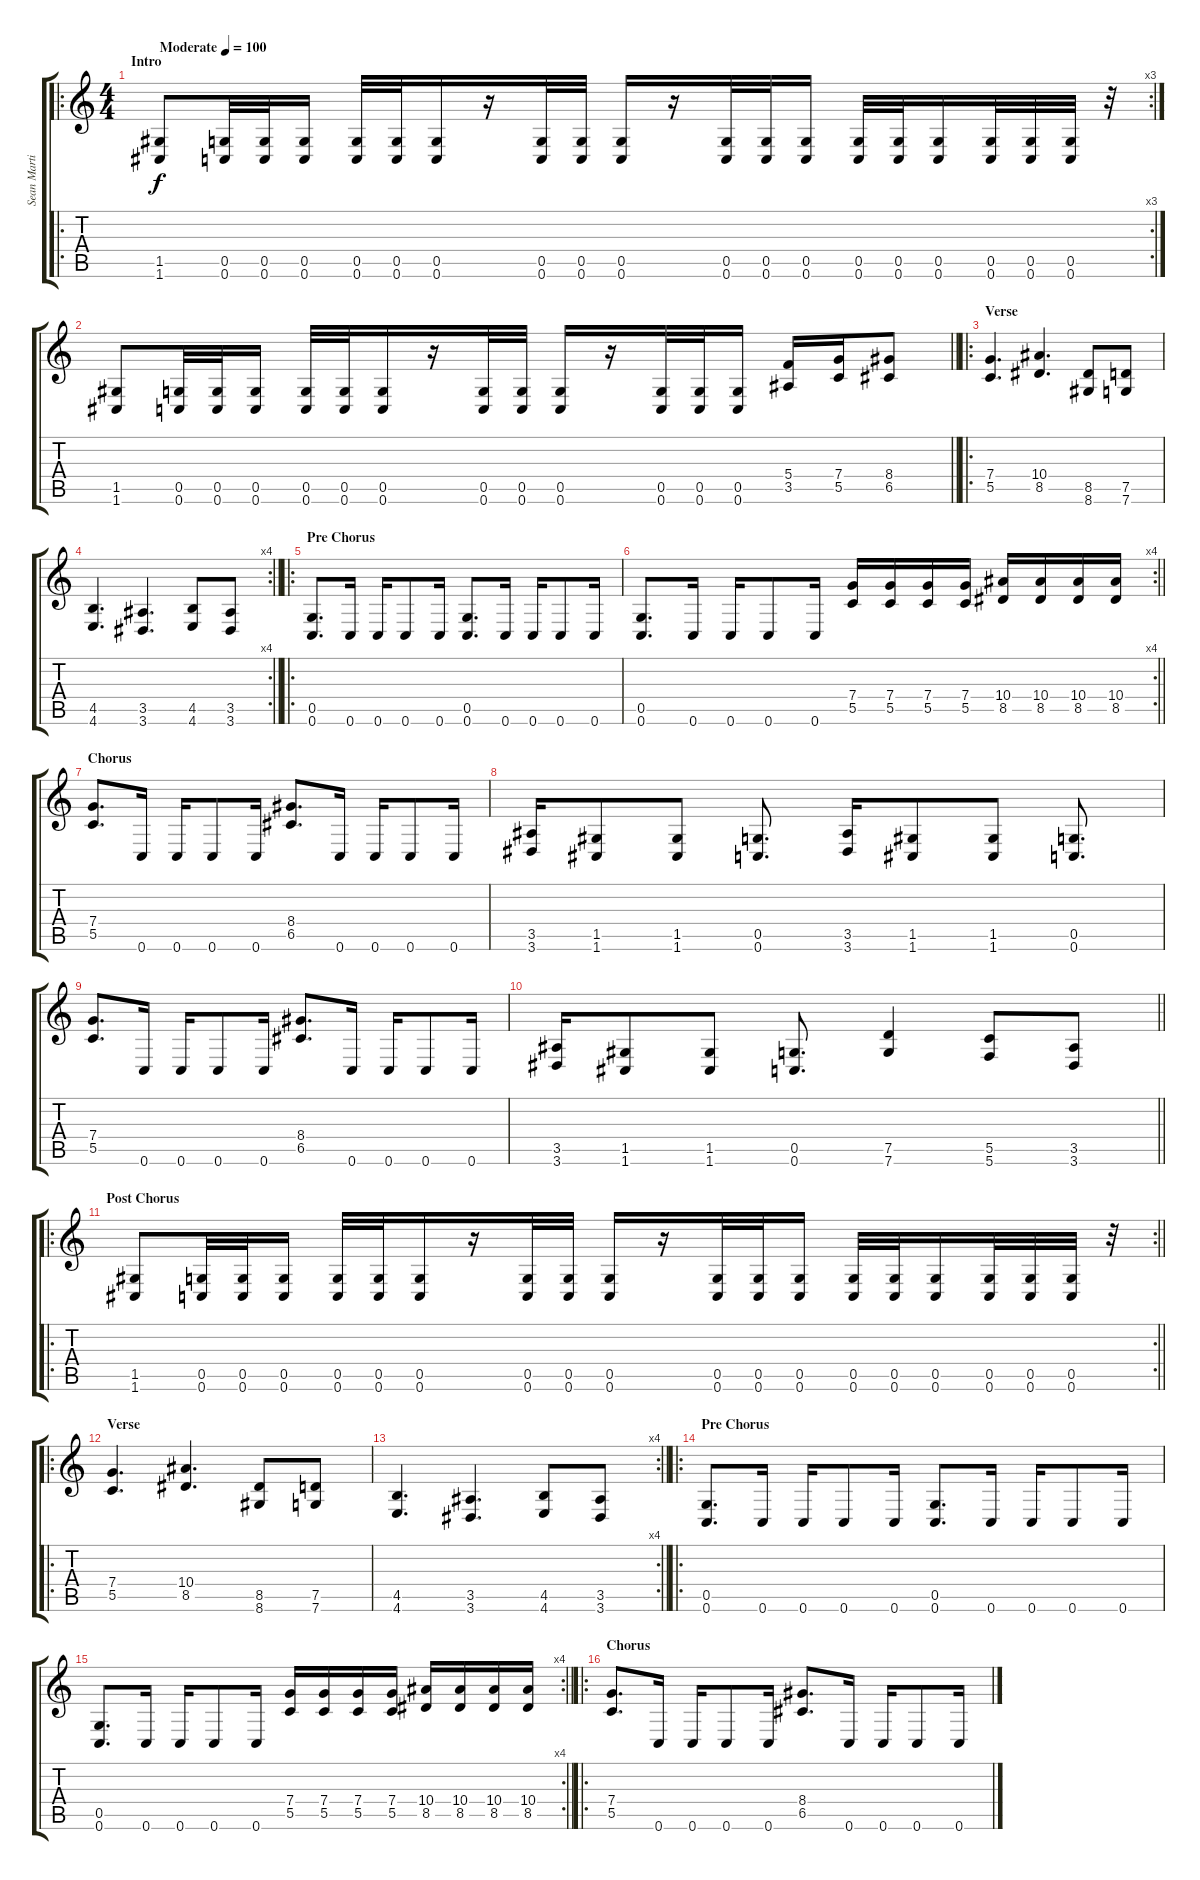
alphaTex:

\track ("Sean Martin" "Sean Marti") {instrument distortionguitar}
\staff {score tabs}
\tuning (D4 A3 F3 C3 G2 C2) {hide}
\ro
\rc 3
\ts (4 4)
\section ("" "Intro")
\tempo (100 "Moderate")
\clef g2
\ks c
(1.5 1.6).8{dy f instrument distortionguitar} (0.5 0.6).32 (0.5 0.6).32 (0.5 0.6).16 (0.5 0.6).32 (0.5 0.6).32 (0.5 0.6).16 r.16 (0.5 0.6).32 (0.5 0.6).32 (0.5 0.6).16 r.16 (0.5 0.6).32 (0.5 0.6).32 (0.5 0.6).16 (0.5 0.6).32 (0.5 0.6).32 (0.5 0.6).16 (0.5 0.6).32 (0.5 0.6).32 (0.5 0.6).32 r.32 |
\barLineRight lightlight
(1.5 1.6).8 (0.5 0.6).32 (0.5 0.6).32 (0.5 0.6).16 (0.5 0.6).32 (0.5 0.6).32 (0.5 0.6).16 r.16 (0.5 0.6).32 (0.5 0.6).32 (0.5 0.6).16 r.16 (0.5 0.6).32 (0.5 0.6).32 (0.5 0.6).16 (5.4 3.5).16 (7.4 5.5).16 (8.4 6.5).8 |
\ro
\section ("" "Verse")
(7.4 5.5).4{d} (10.4 8.5).4{d} (8.5 8.6).8 (7.5 7.6).8 |
\rc 4
\barLineRight lightlight
(4.5 4.6).4{d} (3.5 3.6).4{d} (4.5 4.6).8 (3.5 3.6).8 |
\ro
\section ("" "Pre Chorus")
(0.5 0.6).8{d} 0.6.16 0.6.16 0.6.8 0.6.16 (0.5 0.6).8{d} 0.6.16 0.6.16 0.6.8 0.6.16 |
\rc 4
\barLineRight lightlight
(0.5 0.6).8{d} 0.6.16 0.6.16 0.6.8 0.6.16 (7.4 5.5).16 (7.4 5.5).16 (7.4 5.5).16 (7.4 5.5).16 (10.4 8.5).16 (10.4 8.5).16 (10.4 8.5).16 (10.4 8.5).16 |
\section ("" "Chorus")
(7.4 5.5).8{d} 0.6.16 0.6.16 0.6.8 0.6.16 (8.4 6.5).8{d} 0.6.16 0.6.16 0.6.8 0.6.16 |
(3.5 3.6).16 (1.5 1.6).8 (1.5 1.6).8 (0.5 0.6).8{d} (3.5 3.6).16 (1.5 1.6).8 (1.5 1.6).8 (0.5 0.6).8{d} |
(7.4 5.5).8{d} 0.6.16 0.6.16 0.6.8 0.6.16 (8.4 6.5).8{d} 0.6.16 0.6.16 0.6.8 0.6.16 |
\barLineRight lightlight
(3.5 3.6).16 (1.5 1.6).8 (1.5 1.6).8 (0.5 0.6).8{d} (7.5 7.6).4 (5.5 5.6).8 (3.5 3.6).8 |
\ro
\rc 2
\section ("" "Post Chorus")
\barLineRight lightlight
(1.5 1.6).8 (0.5 0.6).32 (0.5 0.6).32 (0.5 0.6).16 (0.5 0.6).32 (0.5 0.6).32 (0.5 0.6).16 r.16 (0.5 0.6).32 (0.5 0.6).32 (0.5 0.6).16 r.16 (0.5 0.6).32 (0.5 0.6).32 (0.5 0.6).16 (0.5 0.6).32 (0.5 0.6).32 (0.5 0.6).16 (0.5 0.6).32 (0.5 0.6).32 (0.5 0.6).32 r.32 |
\ro
\section ("" "Verse")
(7.4 5.5).4{d} (10.4 8.5).4{d} (8.5 8.6).8 (7.5 7.6).8 |
\rc 4
\barLineRight lightlight
(4.5 4.6).4{d} (3.5 3.6).4{d} (4.5 4.6).8 (3.5 3.6).8 |
\ro
\section ("" "Pre Chorus")
(0.5 0.6).8{d} 0.6.16 0.6.16 0.6.8 0.6.16 (0.5 0.6).8{d} 0.6.16 0.6.16 0.6.8 0.6.16 |
\rc 4
\barLineRight lightlight
(0.5 0.6).8{d} 0.6.16 0.6.16 0.6.8 0.6.16 (7.4 5.5).16 (7.4 5.5).16 (7.4 5.5).16 (7.4 5.5).16 (10.4 8.5).16 (10.4 8.5).16 (10.4 8.5).16 (10.4 8.5).16 |
\ro
\section ("" "Chorus")
(7.4 5.5).8{d} 0.6.16 0.6.16 0.6.8 0.6.16 (8.4 6.5).8{d} 0.6.16 0.6.16 0.6.8 0.6.16
